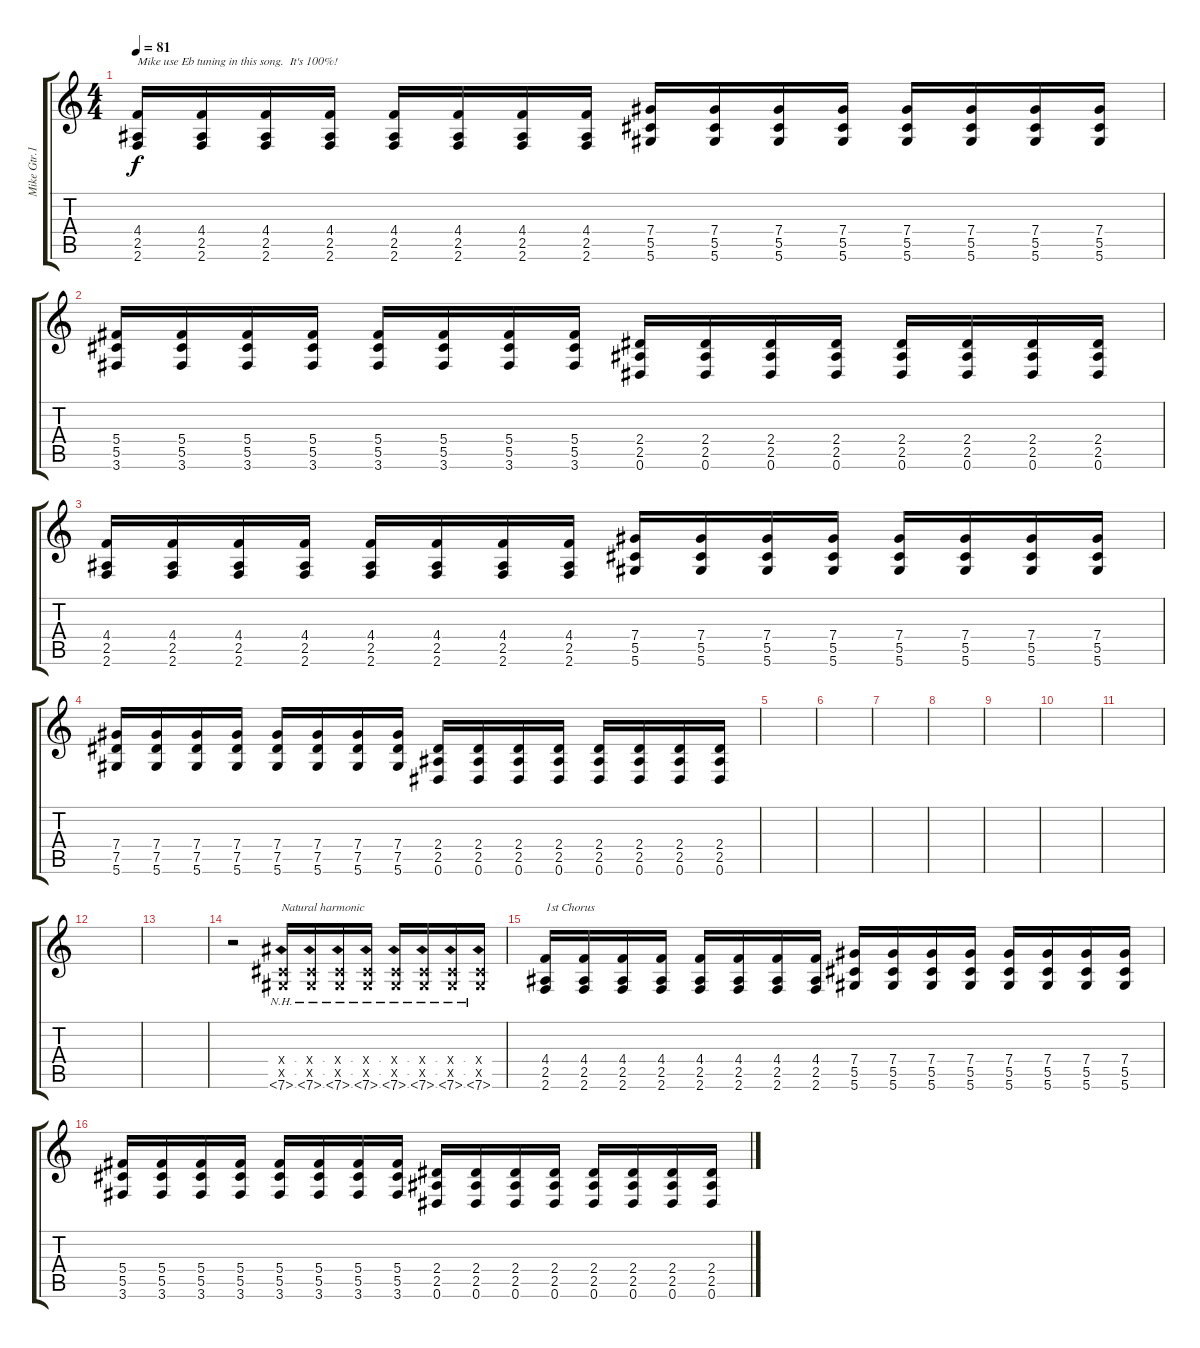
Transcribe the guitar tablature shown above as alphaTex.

\track ("Mike Gtr.1" "Mike Gtr.1") {instrument distortionguitar}
\staff {score tabs}
\tuning (Eb4 Bb3 Gb3 Db3 Ab2 Eb2) {hide}
\ts (4 4)
\tempo 81
\clef g2
\ks c
(4.4 2.5 2.6).16{txt "Mike use Eb tuning in this song.  It's 100%!" dy f volume 12} (4.4 2.5 2.6).16 (4.4 2.5 2.6).16 (4.4 2.5 2.6).16 (4.4 2.5 2.6).16 (4.4 2.5 2.6).16 (4.4 2.5 2.6).16 (4.4 2.5 2.6).16 (7.4 5.5 5.6).16 (7.4 5.5 5.6).16 (7.4 5.5 5.6).16 (7.4 5.5 5.6).16 (7.4 5.5 5.6).16 (7.4 5.5 5.6).16 (7.4 5.5 5.6).16 (7.4 5.5 5.6).16 |
(5.4 5.5 3.6).16 (5.4 5.5 3.6).16 (5.4 5.5 3.6).16 (5.4 5.5 3.6).16 (5.4 5.5 3.6).16 (5.4 5.5 3.6).16 (5.4 5.5 3.6).16 (5.4 5.5 3.6).16 (2.4 2.5 0.6).16 (2.4 2.5 0.6).16 (2.4 2.5 0.6).16 (2.4 2.5 0.6).16 (2.4 2.5 0.6).16 (2.4 2.5 0.6).16 (2.4 2.5 0.6).16 (2.4 2.5 0.6).16 |
(4.4 2.5 2.6).16 (4.4 2.5 2.6).16 (4.4 2.5 2.6).16 (4.4 2.5 2.6).16 (4.4 2.5 2.6).16 (4.4 2.5 2.6).16 (4.4 2.5 2.6).16 (4.4 2.5 2.6).16 (7.4 5.5 5.6).16 (7.4 5.5 5.6).16 (7.4 5.5 5.6).16 (7.4 5.5 5.6).16 (7.4 5.5 5.6).16 (7.4 5.5 5.6).16 (7.4 5.5 5.6).16 (7.4 5.5 5.6).16 |
(7.4 7.5 5.6).16 (7.4 7.5 5.6).16 (7.4 7.5 5.6).16 (7.4 7.5 5.6).16 (7.4 7.5 5.6).16 (7.4 7.5 5.6).16 (7.4 7.5 5.6).16 (7.4 7.5 5.6).16 (2.4 2.5 0.6).16 (2.4 2.5 0.6).16 (2.4 2.5 0.6).16 (2.4 2.5 0.6).16 (2.4 2.5 0.6).16 (2.4 2.5 0.6).16 (2.4 2.5 0.6).16 (2.4 2.5 0.6).16 |
|
|
|
|
|
|
|
|
|
r.2 (0.4{x} 0.5{x} 7.6{nh}).16{txt "Natural harmonic" volume 14} (0.4{x} 0.5{x} 7.6{nh}).16 (0.4{x} 0.5{x} 7.6{nh}).16 (0.4{x} 0.5{x} 7.6{nh}).16 (0.4{x} 0.5{x} 7.6{nh}).16 (0.4{x} 0.5{x} 7.6{nh}).16 (0.4{x} 0.5{x} 7.6{nh}).16 (0.4{x} 0.5{x} 7.6{nh}).16 |
(4.4 2.5 2.6).16{txt "1st Chorus" volume 12} (4.4 2.5 2.6).16 (4.4 2.5 2.6).16 (4.4 2.5 2.6).16 (4.4 2.5 2.6).16 (4.4 2.5 2.6).16 (4.4 2.5 2.6).16 (4.4 2.5 2.6).16 (7.4 5.5 5.6).16 (7.4 5.5 5.6).16 (7.4 5.5 5.6).16 (7.4 5.5 5.6).16 (7.4 5.5 5.6).16 (7.4 5.5 5.6).16 (7.4 5.5 5.6).16 (7.4 5.5 5.6).16 |
(5.4 5.5 3.6).16 (5.4 5.5 3.6).16 (5.4 5.5 3.6).16 (5.4 5.5 3.6).16 (5.4 5.5 3.6).16 (5.4 5.5 3.6).16 (5.4 5.5 3.6).16 (5.4 5.5 3.6).16 (2.4 2.5 0.6).16 (2.4 2.5 0.6).16 (2.4 2.5 0.6).16 (2.4 2.5 0.6).16 (2.4 2.5 0.6).16 (2.4 2.5 0.6).16 (2.4 2.5 0.6).16 (2.4 2.5 0.6).16
